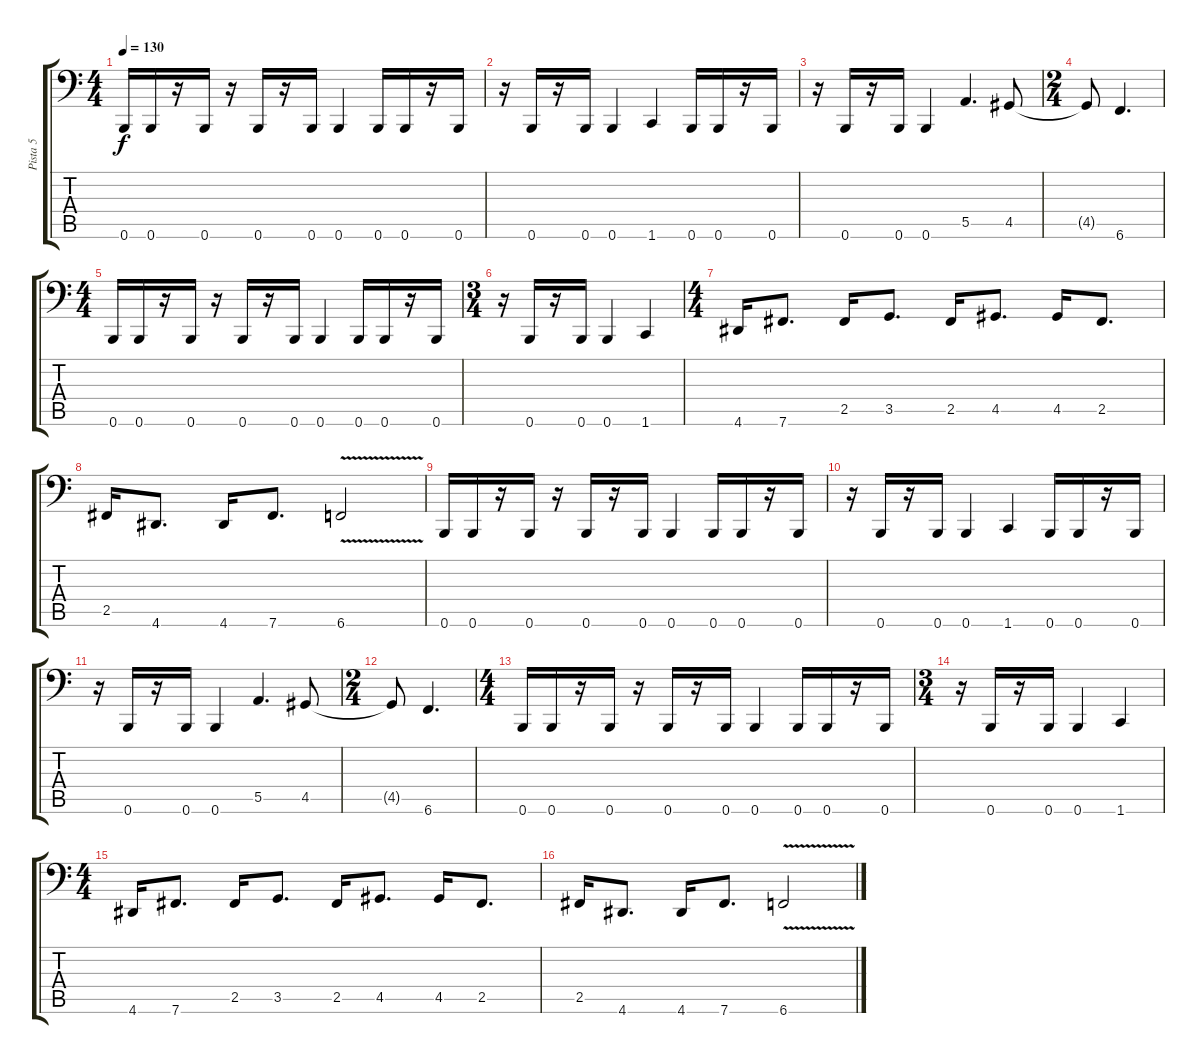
\track ("Pista 5" "Pista 5") {instrument electricbassfinger}
\staff {score tabs}
\tuning (C3 G2 D2 A1 E1 B0) {hide}
\ts (4 4)
\tempo 130
\clef f4
\ks c
0.6.16{dy f} 0.6.16 r.16 0.6.16 r.16 0.6.16 r.16 0.6.16 0.6.4 0.6.16 0.6.16 r.16 0.6.16 |
r.16 0.6.16 r.16 0.6.16 0.6.4 1.6.4 0.6.16 0.6.16 r.16 0.6.16 |
r.16 0.6.16 r.16 0.6.16 0.6.4 5.5.4{d} 4.5.8 |
\ts (2 4)
4.5{t}.8 6.6.4{d} |
\ts (4 4)
0.6.16 0.6.16 r.16 0.6.16 r.16 0.6.16 r.16 0.6.16 0.6.4 0.6.16 0.6.16 r.16 0.6.16 |
\ts (3 4)
r.16 0.6.16 r.16 0.6.16 0.6.4 1.6.4 |
\ts (4 4)
4.6.16 7.6.8{d} 2.5.16 3.5.8{d} 2.5.16 4.5.8{d} 4.5.16 2.5.8{d} |
2.5.16 4.6.8{d} 4.6.16 7.6.8{d} 6.6{v}.2 |
0.6.16 0.6.16 r.16 0.6.16 r.16 0.6.16 r.16 0.6.16 0.6.4 0.6.16 0.6.16 r.16 0.6.16 |
r.16 0.6.16 r.16 0.6.16 0.6.4 1.6.4 0.6.16 0.6.16 r.16 0.6.16 |
r.16 0.6.16 r.16 0.6.16 0.6.4 5.5.4{d} 4.5.8 |
\ts (2 4)
4.5{t}.8 6.6.4{d} |
\ts (4 4)
0.6.16 0.6.16 r.16 0.6.16 r.16 0.6.16 r.16 0.6.16 0.6.4 0.6.16 0.6.16 r.16 0.6.16 |
\ts (3 4)
r.16 0.6.16 r.16 0.6.16 0.6.4 1.6.4 |
\ts (4 4)
4.6.16 7.6.8{d} 2.5.16 3.5.8{d} 2.5.16 4.5.8{d} 4.5.16 2.5.8{d} |
2.5.16 4.6.8{d} 4.6.16 7.6.8{d} 6.6{v}.2
